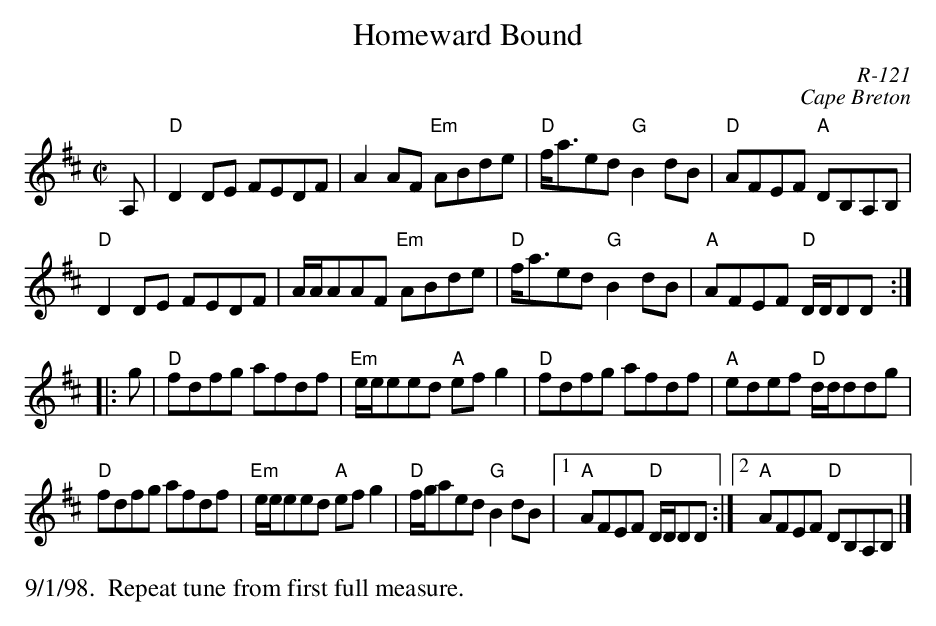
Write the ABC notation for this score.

X:1
T: Homeward Bound
C: R-121
C: Cape Breton
M: C|
K: D
A,| "D"D2DE FEDF| A2AF    "Em"ABde| "D"f<aed "G"B2dB| "D"AFEF "A"DB,A,B,|
    "D"D2DE FEDF| A/A/AAF "Em"ABde| "D"f<aed "G"B2dB| "A"AFEF "D"D/D/DD :|
|:\
g| "D"fdfg afdf| "Em"e/e/eed "A"efg2| "D"fdfg afdf| "A"edef "D"d/d/ddg|
   "D"fdfg afdf| "Em"e/e/eed "A"efg2| "D"f/g/aed "G"B2dB|1 \
   "A"AFEF "D"D/D/DD :|2 "A"AFEF "D"DB,A,B, |]
